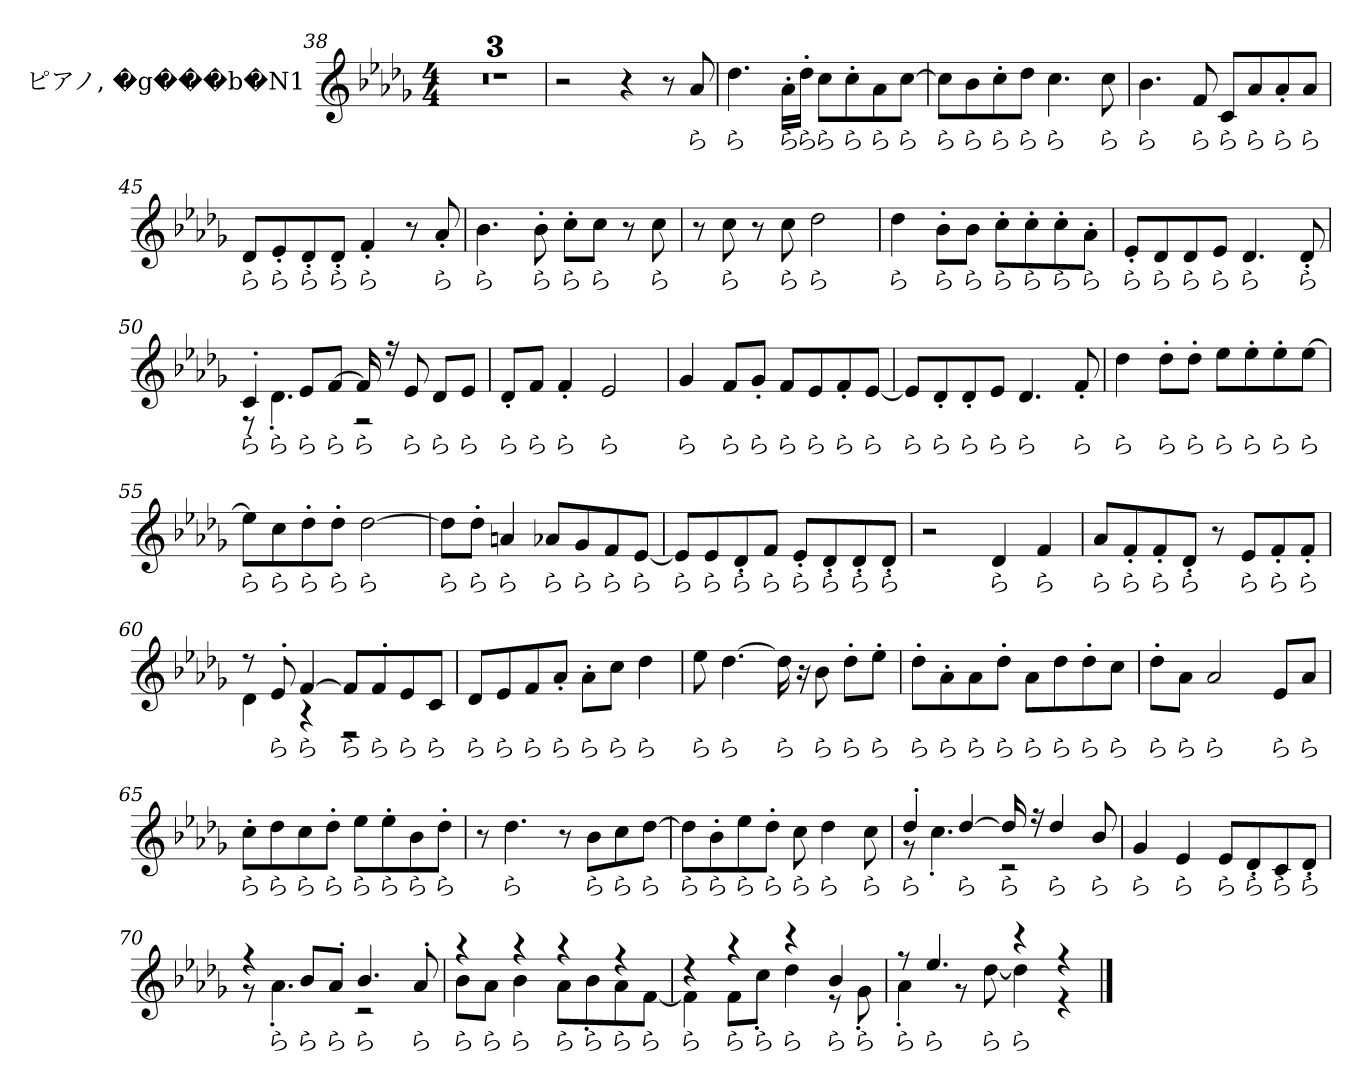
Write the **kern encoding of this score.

**kern	**text
*part1	*part1
*staff1	*staff1
*I"ピアノ, �g���b�N1	*
*clefG2	*
*k[b-e-a-d-g-]	*
*M4/4	*
=38	=38
1r	.
=39	=39
1r	.
=40	=40
1r	.
=41	=41
2r	.
4r	.
8r	.
!	!LO:LY:b
8a-/	ら
!!LO:LB:g=z
=42	=42
!	!LO:LY:b
4.dd-\	ら
!	!LO:LY:b
16a-'\LL	ら
!	!LO:LY:b
16dd-'\JJ	ら
!	!LO:LY:b
8cc\L	ら
!	!LO:LY:b
8cc'\	ら
!	!LO:LY:b
8a-\	ら
!	!LO:LY:b
[8cc\J	ら
=43	=43
!	!LO:LY:b
8cc\L]	ら
!	!LO:LY:b
8b-\	ら
!	!LO:LY:b
8cc'\	ら
!	!LO:LY:b
8dd-\J	ら
!	!LO:LY:b
4.cc\	ら
!	!LO:LY:b
8cc\	ら
=44	=44
!	!LO:LY:b
4.b-\	ら
!	!LO:LY:b
8f/	ら
!	!LO:LY:b
8c/L	ら
!	!LO:LY:b
8a-/	ら
!	!LO:LY:b
8a-'/	ら
!	!LO:LY:b
8a-/J	ら
=45	=45
!	!LO:LY:b
8d-/L	ら
!	!LO:LY:b
8e-'/	ら
!	!LO:LY:b
8d-'/	ら
!	!LO:LY:b
8d-'/J	ら
!	!LO:LY:b
4f'/	ら
8r	.
!	!LO:LY:b
8a-'/	ら
=46	=46
!	!LO:LY:b
4.b-\	ら
!	!LO:LY:b
8b-'\	ら
!	!LO:LY:b
8cc'\L	ら
!	!LO:LY:b
8cc\J	ら
8r	.
!	!LO:LY:b
8cc\	ら
!!LO:LB:g=z
=47	=47
8r	.
!	!LO:LY:b
8cc\	ら
8r	.
!	!LO:LY:b
8cc\	ら
!	!LO:LY:b
2dd-\	ら
=48	=48
!	!LO:LY:b
4dd-\	ら
!	!LO:LY:b
8b-'\L	ら
!	!LO:LY:b
8b-\J	ら
!	!LO:LY:b
8cc'\L	ら
!	!LO:LY:b
8cc'\	ら
!	!LO:LY:b
8cc'\	ら
!	!LO:LY:b
8a-'\J	ら
=49	=49
!	!LO:LY:b
8e-'/L	ら
!	!LO:LY:b
8d-/	ら
!	!LO:LY:b
8d-/	ら
!	!LO:LY:b
8e-/J	ら
!	!LO:LY:b
4.d-/	ら
!	!LO:LY:b
8d-'/	ら
=50	=50
!	!LO:LY:b
*^	*
4c'/	8r	ら
!	!	!LO:LY:b
.	4.d-'\	ら
!	!	!LO:LY:b
8e-/L	.	ら
!	!	!LO:LY:b
[8f/J	.	ら
!	!	!LO:LY:b
16f/]	2r	ら
16r	.	.
!	!	!LO:LY:b
8e-/	.	ら
!	!	!LO:LY:b
8d-/L	.	ら
!	!	!LO:LY:b
8e-/J	.	ら
*v	*v	*
=51	=51
!	!LO:LY:b
8d-'/L	ら
!	!LO:LY:b
8f/J	ら
!	!LO:LY:b
4f'/	ら
!	!LO:LY:b
2e-/	ら
!!LO:LB:g=z
=52	=52
!	!LO:LY:b
4g-/	ら
!	!LO:LY:b
8f/L	ら
!	!LO:LY:b
8g-'/J	ら
!	!LO:LY:b
8f/L	ら
!	!LO:LY:b
8e-/	ら
!	!LO:LY:b
8f'/	ら
!	!LO:LY:b
[8e-/J	ら
=53	=53
!	!LO:LY:b
8e-/L]	ら
!	!LO:LY:b
8d-'/	ら
!	!LO:LY:b
8d-'/	ら
!	!LO:LY:b
8e-/J	ら
!	!LO:LY:b
4.d-/	ら
!	!LO:LY:b
8f'/	ら
=54	=54
!	!LO:LY:b
4dd-\	ら
!	!LO:LY:b
8dd-'\L	ら
!	!LO:LY:b
8dd-'\J	ら
!	!LO:LY:b
8ee-\L	ら
!	!LO:LY:b
8ee-'\	ら
!	!LO:LY:b
8ee-'\	ら
!	!LO:LY:b
[8ee-\J	ら
=55	=55
!	!LO:LY:b
8ee-\L]	ら
!	!LO:LY:b
8cc\	ら
!	!LO:LY:b
8dd-'\	ら
!	!LO:LY:b
8dd-'\J	ら
!	!LO:LY:b
[2dd-\	ら
=56	=56
!	!LO:LY:b
8dd-\L]	ら
!	!LO:LY:b
8dd-'\J	ら
!	!LO:LY:b
4an/	ら
!	!LO:LY:b
8a-X/L	ら
!	!LO:LY:b
8g-/	ら
!	!LO:LY:b
8f/	ら
!	!LO:LY:b
[8e-/J	ら
!!LO:PB:g=z
=57	=57
!	!LO:LY:b
8e-/L]	ら
!	!LO:LY:b
8e-/	ら
!	!LO:LY:b
8d-'/	ら
!	!LO:LY:b
8f/J	ら
!	!LO:LY:b
8e-'/L	ら
!	!LO:LY:b
8d-'/	ら
!	!LO:LY:b
8d-'/	ら
!	!LO:LY:b
8d-'/J	ら
=58	=58
2r	.
!	!LO:LY:b
4d-/	ら
!	!LO:LY:b
4f/	ら
=59	=59
!	!LO:LY:b
8a-/L	ら
!	!LO:LY:b
8f'/	ら
!	!LO:LY:b
8f'/	ら
!	!LO:LY:b
8d-'/J	ら
8r	.
!	!LO:LY:b
8e-/L	ら
!	!LO:LY:b
8f'/	ら
!	!LO:LY:b
8f'/J	ら
=60	=60
*^	*
8r	4d-\	.
!	!	!LO:LY:b
8e-'/	.	ら
!	!	!LO:LY:b
[4f/	4r	ら
!	!	!LO:LY:b
8f/L]	2r	ら
!	!	!LO:LY:b
8f'/	.	ら
!	!	!LO:LY:b
8e-/	.	ら
!	!	!LO:LY:b
8c/J	.	ら
*v	*v	*
=61	=61
!	!LO:LY:b
8d-/L	ら
!	!LO:LY:b
8e-/	ら
!	!LO:LY:b
8f/	ら
!	!LO:LY:b
8a-'/J	ら
!	!LO:LY:b
8a-'\L	ら
!	!LO:LY:b
8cc\J	ら
!	!LO:LY:b
4dd-\	ら
!!LO:LB:g=z
=62	=62
!	!LO:LY:b
8ee-\	ら
!	!LO:LY:b
[4.dd-\	ら
!	!LO:LY:b
16dd-\]	ら
16r	.
!	!LO:LY:b
8b-\	ら
!	!LO:LY:b
8dd-'\L	ら
!	!LO:LY:b
8ee-'\J	ら
=63	=63
!	!LO:LY:b
8dd-'\L	ら
!	!LO:LY:b
8a-'\	ら
!	!LO:LY:b
8a-\	ら
!	!LO:LY:b
8dd-'\J	ら
!	!LO:LY:b
8a-\L	ら
!	!LO:LY:b
8dd-\	ら
!	!LO:LY:b
8dd-'\	ら
!	!LO:LY:b
8cc\J	ら
=64	=64
!	!LO:LY:b
8dd-'\L	ら
!	!LO:LY:b
8a-\J	ら
!	!LO:LY:b
2a-/	ら
!	!LO:LY:b
8e-/L	ら
!	!LO:LY:b
8a-/J	ら
=65	=65
!	!LO:LY:b
8cc'\L	ら
!	!LO:LY:b
8dd-\	ら
!	!LO:LY:b
8cc\	ら
!	!LO:LY:b
8dd-'\J	ら
!	!LO:LY:b
8ee-\L	ら
!	!LO:LY:b
8ee-'\	ら
!	!LO:LY:b
8b-\	ら
!	!LO:LY:b
8dd-'\J	ら
=66	=66
8r	.
!	!LO:LY:b
4.dd-\	ら
8r	.
!	!LO:LY:b
8b-\L	ら
!	!LO:LY:b
8cc\	ら
!	!LO:LY:b
[8dd-\J	ら
!!LO:LB:g=z
=67	=67
!	!LO:LY:b
8dd-\L]	ら
!	!LO:LY:b
8b-'\	ら
!	!LO:LY:b
8ee-\	ら
!	!LO:LY:b
8dd-'\J	ら
!	!LO:LY:b
8cc\	ら
!	!LO:LY:b
4dd-\	ら
!	!LO:LY:b
8cc\	ら
=68	=68
!	!LO:LY:b
*^	*
4dd-'/	8r	ら
.	4.cc'\	.
!	!	!LO:LY:b
[4dd-/	.	ら
!	!	!LO:LY:b
16dd-/]	2r	ら
16r	.	.
!	!	!LO:LY:b
4dd-/	.	ら
!	!	!LO:LY:b
8b-/	.	ら
*v	*v	*
=69	=69
!	!LO:LY:b
4g-/	ら
!	!LO:LY:b
4e-/	ら
!	!LO:LY:b
8e-/L	ら
!	!LO:LY:b
8d-'/	ら
!	!LO:LY:b
8c/	ら
!	!LO:LY:b
8d-'/J	ら
=70	=70
*^	*
4r	8r	.
!	!	!LO:LY:b
.	4.a-'\	ら
!	!	!LO:LY:b
8b-/L	.	ら
!	!	!LO:LY:b
8a-'/J	.	ら
!	!	!LO:LY:b
4.b-/	2r	ら
!	!	!LO:LY:b
8a-'/	.	ら
=71	=71	=71
!	!	!LO:LY:b
4r	8b-\L	ら
!	!	!LO:LY:b
.	8a-\J	ら
!	!	!LO:LY:b
4r	4b-\	ら
!	!	!LO:LY:b
4r	8a-\L	ら
!	!	!LO:LY:b
.	8b-'\	ら
!	!	!LO:LY:b
4r	8a-\	ら
!	!	!LO:LY:b
.	[8f\J	ら
!!LO:LB:g=z	!!
=72	=72	=72
!	!	!LO:LY:b
4r	4f\]	ら
!	!	!LO:LY:b
4r	8f\L	ら
!	!	!LO:LY:b
.	8cc'\J	ら
!	!	!LO:LY:b
4r	4dd-\	ら
!	!	!LO:LY:b
4b-/	8r	ら
!	!	!LO:LY:b
.	8g-'\	ら
=73	=73	=73
!	!	!LO:LY:b
8r	4a-'\	ら
!	!	!LO:LY:b
4.ee-/	.	ら
.	8r	.
!	!	!LO:LY:b
.	[8dd-\	ら
!	!	!LO:LY:b
4r	4dd-\]	ら
4r	4r	.
*v	*v	*
==	==
*-	*-
